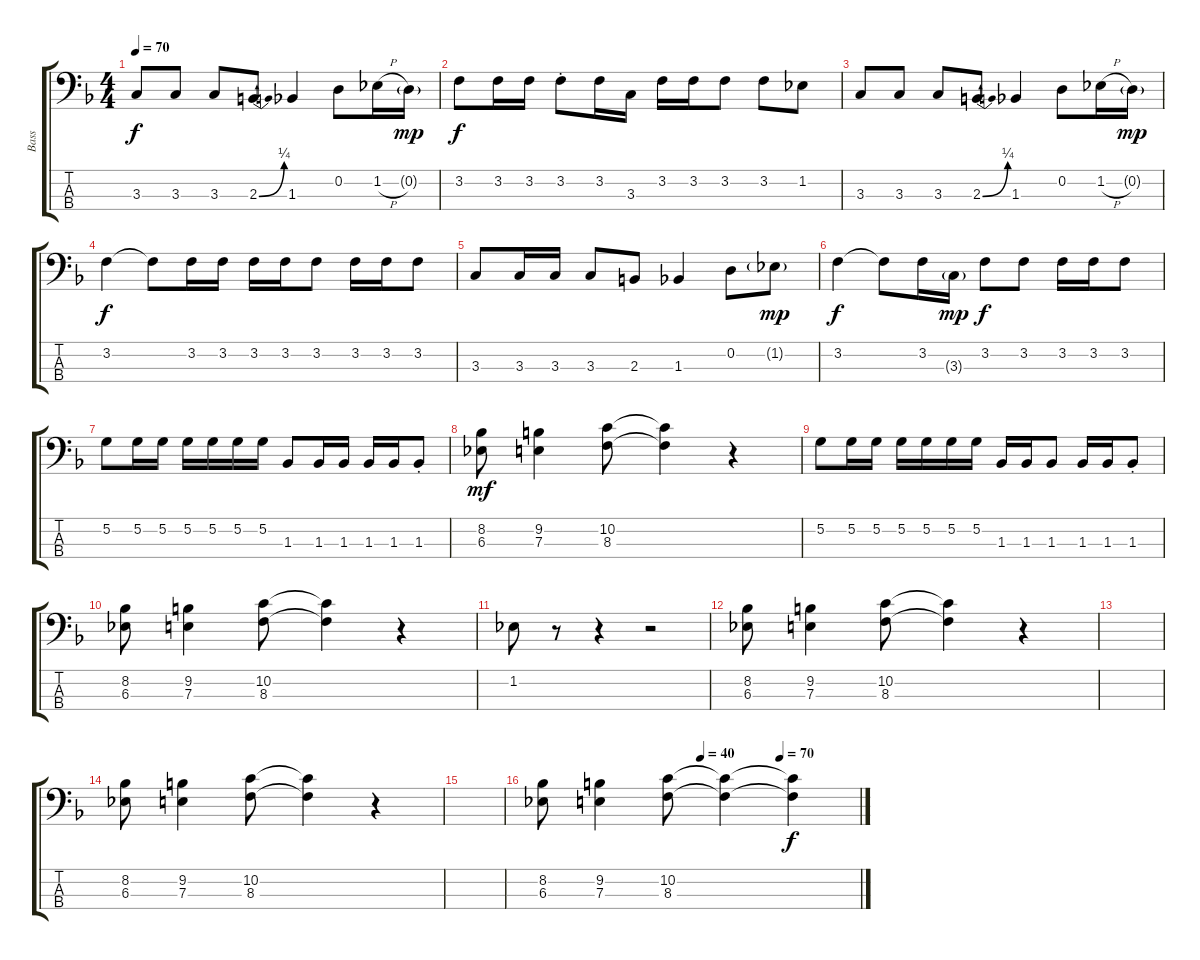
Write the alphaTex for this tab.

\track ("Bass" "Bass") {instrument electricbassfinger}
\staff {score tabs}
\tuning (G2 D2 A1 E1) {hide}
\ts (4 4)
\tempo 70
\clef f4
\ks f
3.3.8{dy f} 3.3.8 3.3.8 2.3{be (bend 0 0 60 1)}.8 1.3.4 0.2.8 1.2{h}.16 0.2{g}.16{dy mp} |
3.2.8{dy f} 3.2.16 3.2.16 3.2{st}.8 3.2.16 3.3.16 3.2.16 3.2.16 3.2.8 3.2.8 1.2.8 |
3.3.8 3.3.8 3.3.8 2.3{be (bend 0 0 60 1)}.8 1.3.4 0.2.8 1.2{h}.16 0.2{g}.16{dy mp} |
3.2.4{dy f} 3.2{t}.8 3.2.16 3.2.16 3.2.16 3.2.16 3.2.8 3.2.16 3.2.16 3.2.8 |
3.3.8 3.3.16 3.3.16 3.3.8 2.3.8 1.3.4 0.2.8 1.2{g}.8{dy mp} |
3.2.4{dy f} 3.2{t}.8 3.2.16 3.3{g}.16{dy mp} 3.2.8{dy f} 3.2.8 3.2.16 3.2.16 3.2.8 |
5.2.8 5.2.16 5.2.16 5.2.16 5.2.16 5.2.16 5.2.16 1.3.8 1.3.16 1.3.16 1.3.16 1.3.16 1.3{st}.8 |
(8.2 6.3).8{dy mf} (9.2 7.3).4 (10.2 8.3).8 (10.2{t} 8.3{t}).4 r.4 |
5.2.8 5.2.16 5.2.16 5.2.16 5.2.16 5.2.16 5.2.16 1.3.16 1.3.16 1.3.8 1.3.16 1.3.16 1.3{st}.8 |
(8.2 6.3).8 (9.2 7.3).4 (10.2 8.3).8 (10.2{t} 8.3{t}).4 r.4 |
1.2.8 r.8 r.4 r.2 |
(8.2 6.3).8 (9.2 7.3).4 (10.2 8.3).8 (10.2{t} 8.3{t}).4 r.4 |
|
(8.2 6.3).8 (9.2 7.3).4 (10.2 8.3).8 (10.2{t} 8.3{t}).4 r.4 |
|
\tempo (40 0.5)
\tempo (70 0.75)
(8.2 6.3).8 (9.2 7.3).4 (10.2 8.3).8 (10.2{t} 8.3{t}).4 (10.2{t} 8.3{t}).4{dy f}
